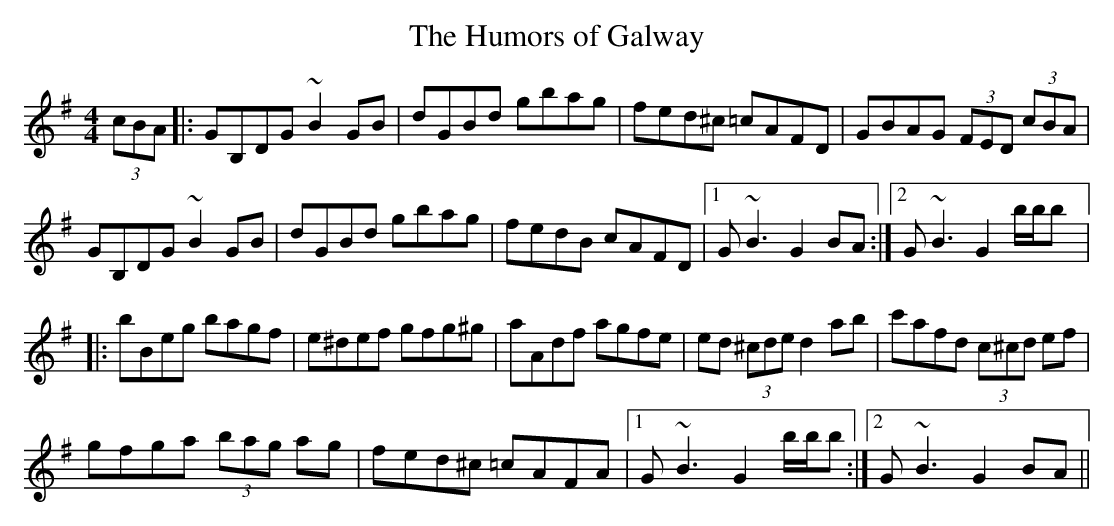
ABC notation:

X:1
T:Humors of Galway, The
M:4/4
L:1/8
K:G
(3cBA |: GB,DG ~B2GB | dGBd gbag | fed^c =cAFD | GBAG (3FED (3cBA |
!GB,DG ~B2GB | dGBd gbag | fedB cAFD |1 G~B3 G2BA :|2 G~B3 G2 b/2b/2b |:
!bBeg bagf | e^def gfg^g | aAdf agfe | ed (3^cde d2ab | c'afd (3c^cd ef
|
!gfga (3bag ag | fed^c =cAFA |1 G~B3 G2 b/2b/2b :|2 G~B3 G2BA ||
